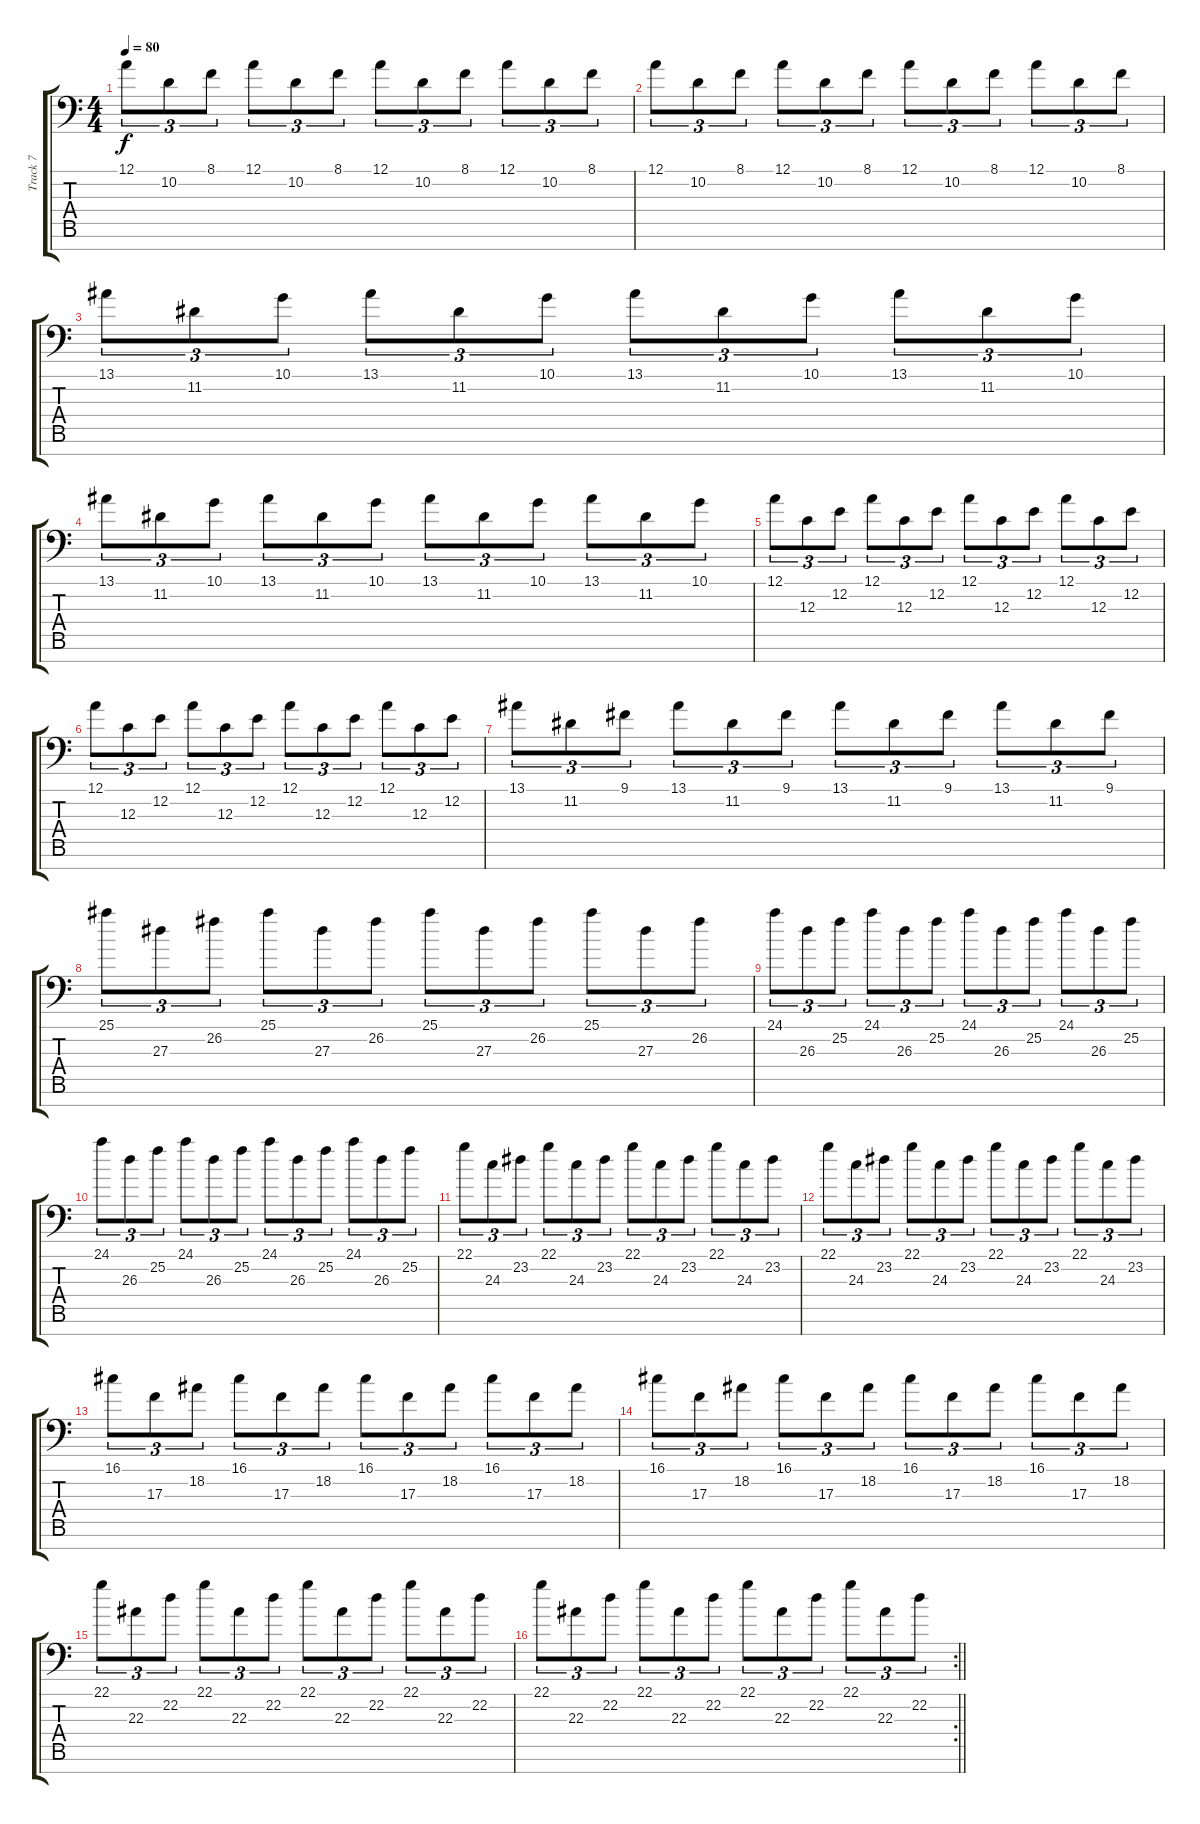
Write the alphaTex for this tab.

\track ("Track 7" "Track 7") {instrument orchestralharp}
\staff {score tabs}
\tuning (A3 E3 C3 G2 D2 A1 E1) {hide}
\ts (4 4)
\section ("" "")
\tempo 80
\clef f4
\ks c
12.1.8{tu (3 2) dy f} 10.2.8{tu (3 2)} 8.1.8{tu (3 2)} 12.1.8{tu (3 2)} 10.2.8{tu (3 2)} 8.1.8{tu (3 2)} 12.1.8{tu (3 2)} 10.2.8{tu (3 2)} 8.1.8{tu (3 2)} 12.1.8{tu (3 2)} 10.2.8{tu (3 2)} 8.1.8{tu (3 2)} |
12.1.8{tu (3 2)} 10.2.8{tu (3 2)} 8.1.8{tu (3 2)} 12.1.8{tu (3 2)} 10.2.8{tu (3 2)} 8.1.8{tu (3 2)} 12.1.8{tu (3 2)} 10.2.8{tu (3 2)} 8.1.8{tu (3 2)} 12.1.8{tu (3 2)} 10.2.8{tu (3 2)} 8.1.8{tu (3 2)} |
13.1.8{tu (3 2)} 11.2.8{tu (3 2)} 10.1.8{tu (3 2)} 13.1.8{tu (3 2)} 11.2.8{tu (3 2)} 10.1.8{tu (3 2)} 13.1.8{tu (3 2)} 11.2.8{tu (3 2)} 10.1.8{tu (3 2)} 13.1.8{tu (3 2)} 11.2.8{tu (3 2)} 10.1.8{tu (3 2)} |
13.1.8{tu (3 2)} 11.2.8{tu (3 2)} 10.1.8{tu (3 2)} 13.1.8{tu (3 2)} 11.2.8{tu (3 2)} 10.1.8{tu (3 2)} 13.1.8{tu (3 2)} 11.2.8{tu (3 2)} 10.1.8{tu (3 2)} 13.1.8{tu (3 2)} 11.2.8{tu (3 2)} 10.1.8{tu (3 2)} |
12.1.8{tu (3 2)} 12.3.8{tu (3 2)} 12.2.8{tu (3 2)} 12.1.8{tu (3 2)} 12.3.8{tu (3 2)} 12.2.8{tu (3 2)} 12.1.8{tu (3 2)} 12.3.8{tu (3 2)} 12.2.8{tu (3 2)} 12.1.8{tu (3 2)} 12.3.8{tu (3 2)} 12.2.8{tu (3 2)} |
12.1.8{tu (3 2)} 12.3.8{tu (3 2)} 12.2.8{tu (3 2)} 12.1.8{tu (3 2)} 12.3.8{tu (3 2)} 12.2.8{tu (3 2)} 12.1.8{tu (3 2)} 12.3.8{tu (3 2)} 12.2.8{tu (3 2)} 12.1.8{tu (3 2)} 12.3.8{tu (3 2)} 12.2.8{tu (3 2)} |
13.1.8{tu (3 2)} 11.2.8{tu (3 2)} 9.1.8{tu (3 2)} 13.1.8{tu (3 2)} 11.2.8{tu (3 2)} 9.1.8{tu (3 2)} 13.1.8{tu (3 2)} 11.2.8{tu (3 2)} 9.1.8{tu (3 2)} 13.1.8{tu (3 2)} 11.2.8{tu (3 2)} 9.1.8{tu (3 2)} |
25.1.8{tu (3 2)} 27.3.8{tu (3 2)} 26.2.8{tu (3 2)} 25.1.8{tu (3 2)} 27.3.8{tu (3 2)} 26.2.8{tu (3 2)} 25.1.8{tu (3 2)} 27.3.8{tu (3 2)} 26.2.8{tu (3 2)} 25.1.8{tu (3 2)} 27.3.8{tu (3 2)} 26.2.8{tu (3 2)} |
24.1.8{tu (3 2)} 26.3.8{tu (3 2)} 25.2.8{tu (3 2)} 24.1.8{tu (3 2)} 26.3.8{tu (3 2)} 25.2.8{tu (3 2)} 24.1.8{tu (3 2)} 26.3.8{tu (3 2)} 25.2.8{tu (3 2)} 24.1.8{tu (3 2)} 26.3.8{tu (3 2)} 25.2.8{tu (3 2)} |
24.1.8{tu (3 2)} 26.3.8{tu (3 2)} 25.2.8{tu (3 2)} 24.1.8{tu (3 2)} 26.3.8{tu (3 2)} 25.2.8{tu (3 2)} 24.1.8{tu (3 2)} 26.3.8{tu (3 2)} 25.2.8{tu (3 2)} 24.1.8{tu (3 2)} 26.3.8{tu (3 2)} 25.2.8{tu (3 2)} |
22.1.8{tu (3 2)} 24.3.8{tu (3 2)} 23.2.8{tu (3 2)} 22.1.8{tu (3 2)} 24.3.8{tu (3 2)} 23.2.8{tu (3 2)} 22.1.8{tu (3 2)} 24.3.8{tu (3 2)} 23.2.8{tu (3 2)} 22.1.8{tu (3 2)} 24.3.8{tu (3 2)} 23.2.8{tu (3 2)} |
22.1.8{tu (3 2)} 24.3.8{tu (3 2)} 23.2.8{tu (3 2)} 22.1.8{tu (3 2)} 24.3.8{tu (3 2)} 23.2.8{tu (3 2)} 22.1.8{tu (3 2)} 24.3.8{tu (3 2)} 23.2.8{tu (3 2)} 22.1.8{tu (3 2)} 24.3.8{tu (3 2)} 23.2.8{tu (3 2)} |
16.1.8{tu (3 2)} 17.3.8{tu (3 2)} 18.2.8{tu (3 2)} 16.1.8{tu (3 2)} 17.3.8{tu (3 2)} 18.2.8{tu (3 2)} 16.1.8{tu (3 2)} 17.3.8{tu (3 2)} 18.2.8{tu (3 2)} 16.1.8{tu (3 2)} 17.3.8{tu (3 2)} 18.2.8{tu (3 2)} |
16.1.8{tu (3 2)} 17.3.8{tu (3 2)} 18.2.8{tu (3 2)} 16.1.8{tu (3 2)} 17.3.8{tu (3 2)} 18.2.8{tu (3 2)} 16.1.8{tu (3 2)} 17.3.8{tu (3 2)} 18.2.8{tu (3 2)} 16.1.8{tu (3 2)} 17.3.8{tu (3 2)} 18.2.8{tu (3 2)} |
22.1.8{tu (3 2)} 22.3.8{tu (3 2)} 22.2.8{tu (3 2)} 22.1.8{tu (3 2)} 22.3.8{tu (3 2)} 22.2.8{tu (3 2)} 22.1.8{tu (3 2)} 22.3.8{tu (3 2)} 22.2.8{tu (3 2)} 22.1.8{tu (3 2)} 22.3.8{tu (3 2)} 22.2.8{tu (3 2)} |
\rc 2
\barLineRight lightlight
22.1.8{tu (3 2)} 22.3.8{tu (3 2)} 22.2.8{tu (3 2)} 22.1.8{tu (3 2)} 22.3.8{tu (3 2)} 22.2.8{tu (3 2)} 22.1.8{tu (3 2)} 22.3.8{tu (3 2)} 22.2.8{tu (3 2)} 22.1.8{tu (3 2)} 22.3.8{tu (3 2)} 22.2.8{tu (3 2)}
